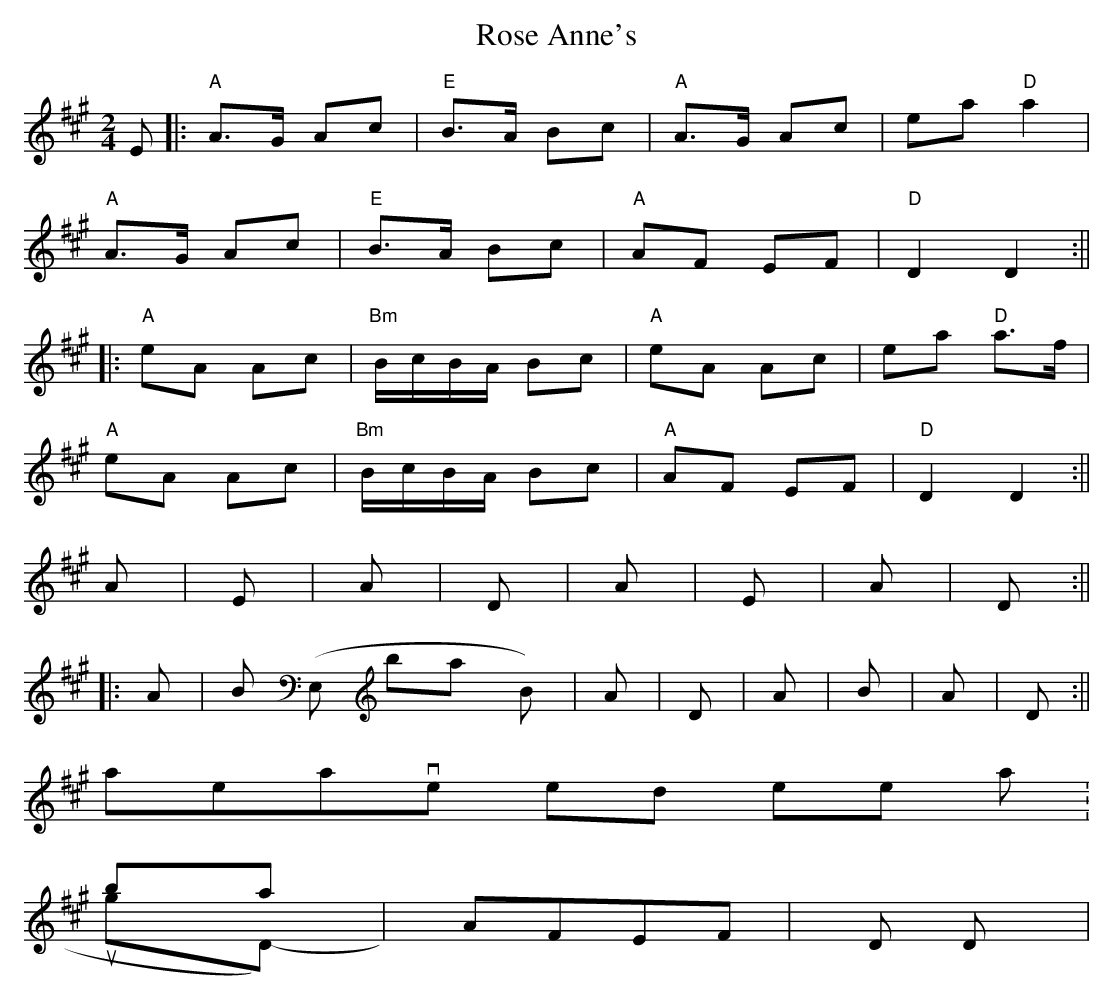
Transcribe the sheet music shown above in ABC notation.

X:1
T:Rose Anne's
M:2/4
L:1/8
K:A
E ||: "A" A>G Ac | "E" B>A Bc | "A" A>G Ac | ea "D" a2 |
"A" A>G Ac | "E" B>A Bc | "A" AF EF | "D" D2 D2 :||
||: "A" eA Ac | "Bm" B/c/B/A/ Bc | "A" eA Ac | ea "D" a>f |
"A" eA Ac | "Bm"B/c/B/A/ Bc | "A" AF EF | "D" D2 D2 :||
A / | E / | A / | / D | A / | E / | A / | D / :||
||: A / | Bm (or E, bass B) | A / | / D | A / | Bm / | A / | D / :||
alternative end to either part:
bass run on 5th & 6th strings (6th = D) - |AF#EF# | D D |
